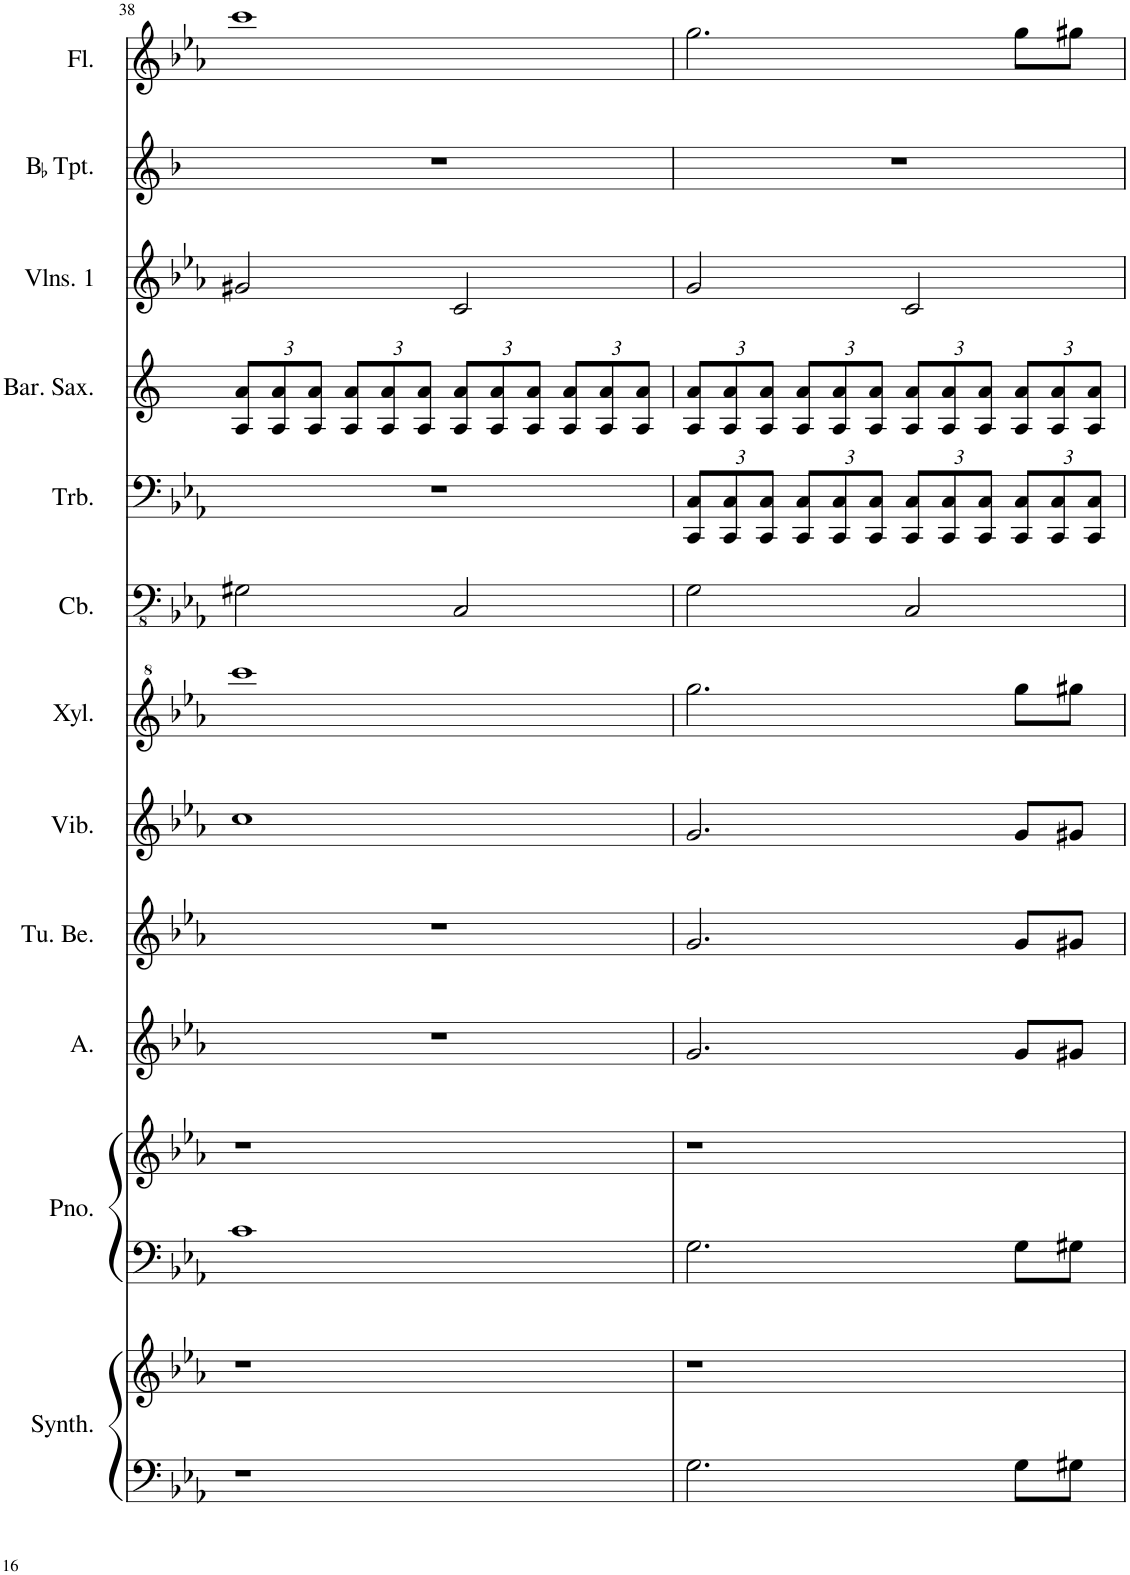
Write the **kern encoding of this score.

**kern	**kern	**kern	**kern	**kern	**kern	**kern	**kern	**kern	**kern	**kern	**kern	**kern	**kern
*part12	*part12	*part11	*part11	*part10	*part9	*part8	*part7	*part6	*part5	*part4	*part3	*part2	*part1
*staff14	*staff13	*staff12	*staff11	*staff10	*staff9	*staff8	*staff7	*staff6	*staff5	*staff4	*staff3	*staff2	*staff1
*I"Keyboard Synthesizer	*	*I"Piano	*	*I"Alto	*I"Tubular Bells	*I"Vibraphone	*I"Xylophone	*I"Contrabass	*I"Trombone	*I"Baritone Saxophone	*I"Violins 1	*I"BaccidentalFlat Trumpet	*I"Flute
*I'Synth.	*	*I'Pno.	*	*I'A.	*I'Tu. Be.	*I'Vib.	*I'Xyl.	*I'Cb.	*I'Trb.	*I'Bar. Sax.	*I'Vlns. 1	*I'BaccidentalFlat Tpt.	*I'Fl.
!!LO:PB:g=z
*clefF4	*clefG2	*clefF4	*clefG2	*clefG2	*clefG2	*clefG2	*clefG^2	*clefFv4	*clefF4	*clefG2	*clefG2	*clefG2	*clefG2
*	*	*	*	*	*	*	*	*Trd7c12	*	*Trd12c21	*	*Trd1c2	*
*k[b-e-a-]	*k[b-e-a-]	*k[b-e-a-]	*k[b-e-a-]	*k[b-e-a-]	*k[b-e-a-]	*k[b-e-a-]	*k[b-e-a-]	*k[b-e-a-]	*k[b-e-a-]	*k[]	*k[b-e-a-]	*k[b-]	*k[b-e-a-]
*M4/4	*M4/4	*M4/4	*M4/4	*M4/4	*M4/4	*M4/4	*M4/4	*M4/4	*M4/4	*M4/4	*M4/4	*M4/4	*M4/4
*	*	*	*	*	*	*	*	*	*	*Xbrackettup	*	*	*
=38	=38	=38	=38	=38	=38	=38	=38	=38	=38	=38	=38	=38	=38
1r	1r	1c	1r	1r	1r	1cc	1cccc	2GG#X\	1r	12A/ 12a/L	2g#X/	1r	1ccc
.	.	.	.	.	.	.	.	.	.	12A/ 12a/	.	.	.
.	.	.	.	.	.	.	.	.	.	12A/ 12a/J	.	.	.
.	.	.	.	.	.	.	.	.	.	12A/ 12a/L	.	.	.
.	.	.	.	.	.	.	.	.	.	12A/ 12a/	.	.	.
.	.	.	.	.	.	.	.	.	.	12A/ 12a/J	.	.	.
.	.	.	.	.	.	.	.	2CC/	.	12A/ 12a/L	2c/	.	.
.	.	.	.	.	.	.	.	.	.	12A/ 12a/	.	.	.
.	.	.	.	.	.	.	.	.	.	12A/ 12a/J	.	.	.
.	.	.	.	.	.	.	.	.	.	12A/ 12a/L	.	.	.
.	.	.	.	.	.	.	.	.	.	12A/ 12a/	.	.	.
.	.	.	.	.	.	.	.	.	.	12A/ 12a/J	.	.	.
=39	=39	=39	=39	=39	=39	=39	=39	=39	=39	=39	=39	=39	=39
*	*	*	*	*	*	*	*	*	*Xbrackettup	*	*	*	*
2.G\	1r	2.G\	1r	2.g/	2.g/	2.g/	2.ggg\	2GG\	12CC/ 12C/L	12A/ 12a/L	2g/	1r	2.gg\
.	.	.	.	.	.	.	.	.	12CC/ 12C/	12A/ 12a/	.	.	.
.	.	.	.	.	.	.	.	.	12CC/ 12C/J	12A/ 12a/J	.	.	.
.	.	.	.	.	.	.	.	.	12CC/ 12C/L	12A/ 12a/L	.	.	.
.	.	.	.	.	.	.	.	.	12CC/ 12C/	12A/ 12a/	.	.	.
.	.	.	.	.	.	.	.	.	12CC/ 12C/J	12A/ 12a/J	.	.	.
.	.	.	.	.	.	.	.	2CC/	12CC/ 12C/L	12A/ 12a/L	2c/	.	.
.	.	.	.	.	.	.	.	.	12CC/ 12C/	12A/ 12a/	.	.	.
.	.	.	.	.	.	.	.	.	12CC/ 12C/J	12A/ 12a/J	.	.	.
8G\L	.	8G\L	.	8g/L	8g/L	8g/L	8ggg\L	.	12CC/ 12C/L	12A/ 12a/L	.	.	8gg\L
.	.	.	.	.	.	.	.	.	12CC/ 12C/	12A/ 12a/	.	.	.
8G#X\J	.	8G#X\J	.	8g#X/J	8g#X/J	8g#X/J	8ggg#X\J	.	.	.	.	.	8gg#X\J
.	.	.	.	.	.	.	.	.	12CC/ 12C/J	12A/ 12a/J	.	.	.
=	=	=	=	=	=	=	=	=	=	=	=	=	=
*-	*-	*-	*-	*-	*-	*-	*-	*-	*-	*-	*-	*-	*-
